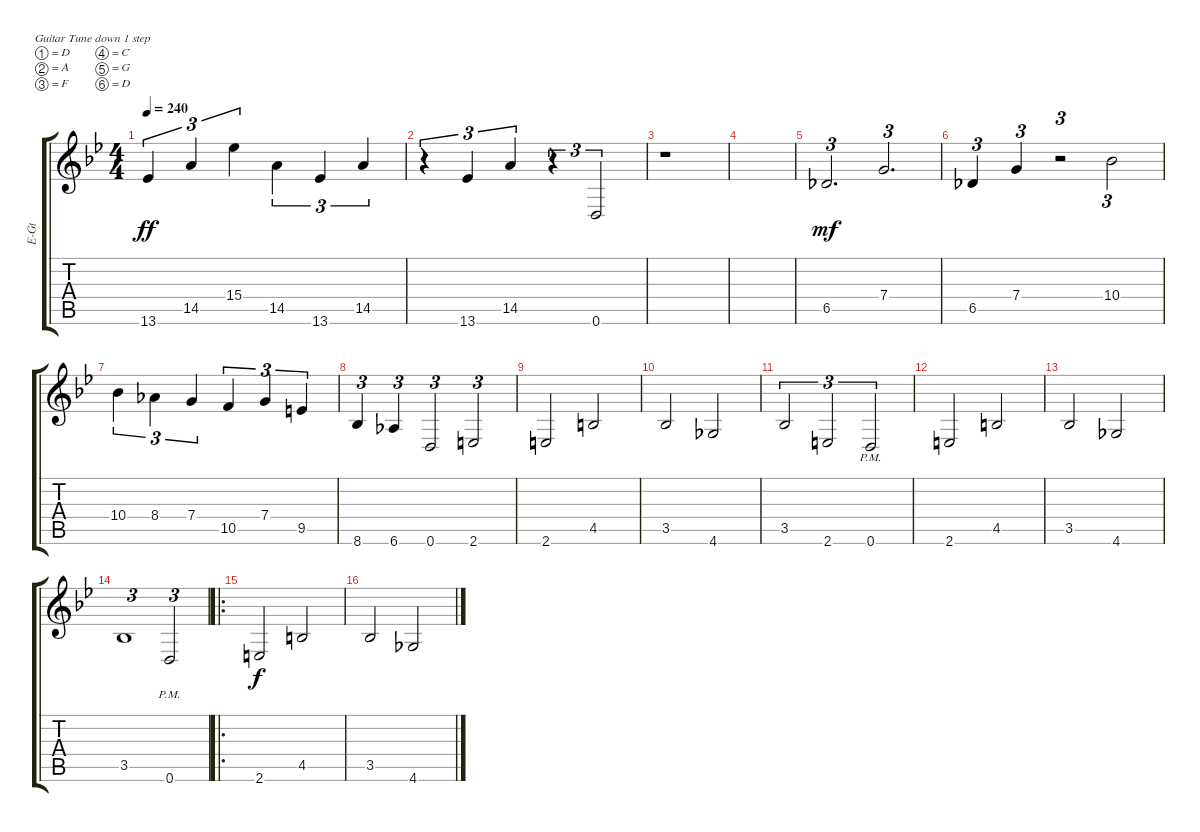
\defaultSystemsLayout 4
\bracketExtendMode groupsimilarinstruments
\otherSystemsTrackNameOrientation horizontal
\track ("Electric Guitar" "E-Gt") {instrument distortionguitar}
\staff {score tabs}
\tuning (D4 A3 F3 C3 G2 D2)
\ts (4 4)
\tempo 240
\clef g2
\ks bb
13.6{acc forcenatural}.4{tu (3 2) dy ff beam Up} 14.5{acc forcenatural}.4{tu (3 2) beam Up} 15.4{acc forcenatural}.4{tu (3 2) beam Down} 14.5{acc forcenatural}.4{tu (3 2) beam Down} 13.6{acc forcenatural}.4{tu (3 2) beam Up} 14.5{acc forcenatural}.4{tu (3 2) beam Up} |
r.4{tu (3 2) beam Down} 13.6{acc forcenatural}.4{tu (3 2) beam Up} 14.5{acc forcenatural}.4{tu (3 2) beam Up} r.4{tu (3 2) beam Up} 0.6{acc forcenatural}.2{tu (3 2) beam Up} |
r.1{beam Down} |
|
6.5{acc b}.2{d tu (3 2) dy mf beam Up} 7.4{acc forcenatural}.2{d tu (3 2) beam Up} |
6.5{acc b}.4{tu (3 2) beam Up} 7.4{acc forcenatural}.4{tu (3 2) beam Up} r.2{tu (3 2) beam Up} 10.4{acc forcenatural}.2{tu (3 2) beam Down} |
10.4{acc forcenatural}.4{tu (3 2) beam Down} 8.4{acc b}.4{tu (3 2) beam Down} 7.4{acc forcenatural}.4{tu (3 2) beam Up} 10.5{acc forcenatural}.4{tu (3 2) beam Up} 7.4{acc forcenatural}.4{tu (3 2) beam Up} 9.5{acc #}.4{tu (3 2) beam Up} |
8.6{acc forcenatural}.4{tu (3 2) beam Up} 6.6{acc b}.4{tu (3 2) beam Up} 0.6{acc forcenatural}.2{tu (3 2) beam Up} 2.6{acc #}.2{tu (3 2) beam Up} |
2.6{acc #}.2{beam Up} 4.5{acc #}.2{beam Up} |
3.5{acc forcenatural}.2{beam Up} 4.6{acc b}.2{beam Up} |
3.5{acc forcenatural}.2{tu (3 2) beam Up} 2.6{acc #}.2{tu (3 2) beam Up} 0.6{pm acc forcenatural}.2{tu (3 2) beam Up} |
2.6{acc #}.2{beam Up} 4.5{acc #}.2{beam Up} |
3.5{acc forcenatural}.2{beam Up} 4.6{acc b}.2{beam Up} |
3.5{acc forcenatural}.1{tu (3 2) beam Up} 0.6{pm acc forcenatural}.2{tu (3 2) beam Up} |
\ro
2.6{acc #}.2{dy f beam Up} 4.5{acc #}.2{beam Up} |
3.5{acc forcenatural}.2{beam Up} 4.6{acc b}.2{beam Up}
